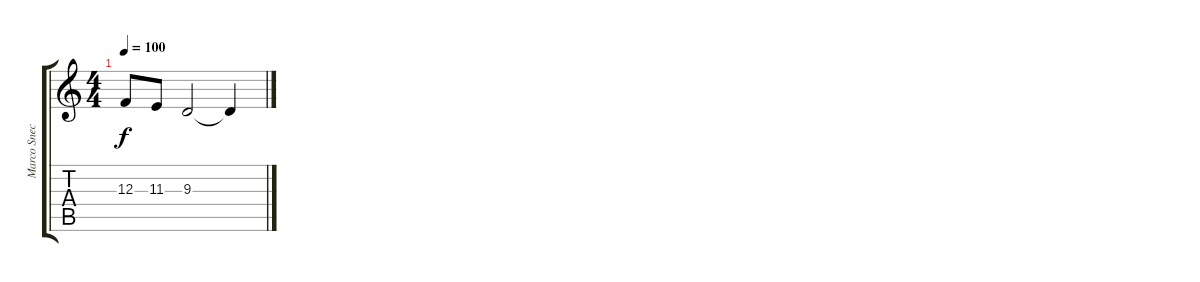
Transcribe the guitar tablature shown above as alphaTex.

\track ("Marco Sneck" "Marco Snec") {instrument tremolostrings}
\staff {score tabs}
\tuning (D4 A3 F3 C3 G2 D2) {hide}
\ts (4 4)
\tempo 100
\clef g2
\ks c
12.3.8{dy f} 11.3.8 9.3.2 9.3{t}.4
